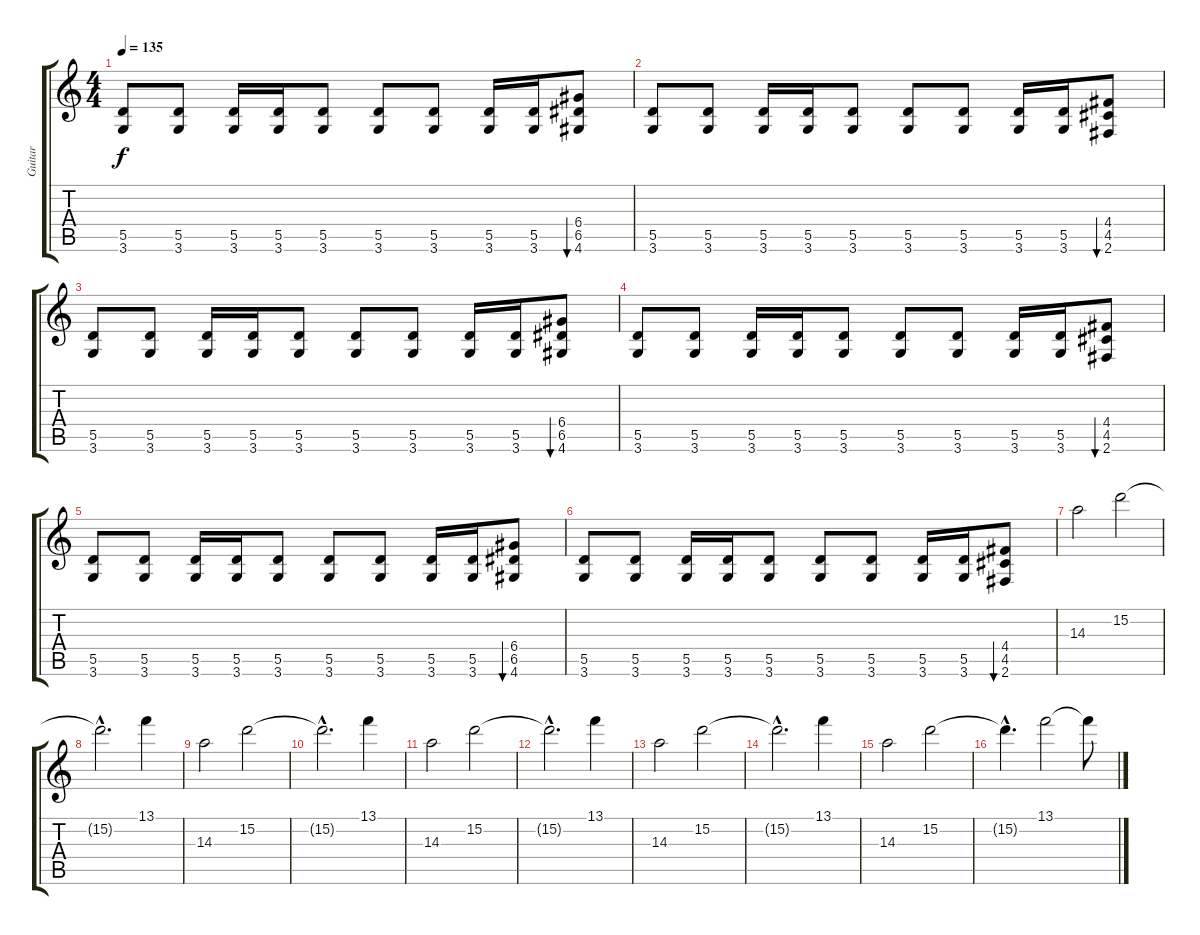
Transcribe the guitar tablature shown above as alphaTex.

\track ("Guitar" "Guitar") {instrument overdrivenguitar}
\staff {score tabs}
\tuning (E4 B3 G3 D3 A2 E2) {hide}
\ts (4 4)
\tempo 135
\clef g2
\ks c
(5.5 3.6).8{dy f} (5.5 3.6).8 (5.5 3.6).16 (5.5 3.6).16 (5.5 3.6).8 (5.5 3.6).8 (5.5 3.6).8 (5.5 3.6).16 (5.5 3.6).16 (6.4 6.5 4.6).8{bu 60} |
(5.5 3.6).8 (5.5 3.6).8 (5.5 3.6).16 (5.5 3.6).16 (5.5 3.6).8 (5.5 3.6).8 (5.5 3.6).8 (5.5 3.6).16 (5.5 3.6).16 (4.4 4.5 2.6).8{bu 60} |
(5.5 3.6).8 (5.5 3.6).8 (5.5 3.6).16 (5.5 3.6).16 (5.5 3.6).8 (5.5 3.6).8 (5.5 3.6).8 (5.5 3.6).16 (5.5 3.6).16 (6.4 6.5 4.6).8{bu 60} |
(5.5 3.6).8 (5.5 3.6).8 (5.5 3.6).16 (5.5 3.6).16 (5.5 3.6).8 (5.5 3.6).8 (5.5 3.6).8 (5.5 3.6).16 (5.5 3.6).16 (4.4 4.5 2.6).8{bu 60} |
(5.5 3.6).8 (5.5 3.6).8 (5.5 3.6).16 (5.5 3.6).16 (5.5 3.6).8 (5.5 3.6).8 (5.5 3.6).8 (5.5 3.6).16 (5.5 3.6).16 (6.4 6.5 4.6).8{bu 60} |
(5.5 3.6).8 (5.5 3.6).8 (5.5 3.6).16 (5.5 3.6).16 (5.5 3.6).8 (5.5 3.6).8 (5.5 3.6).8 (5.5 3.6).16 (5.5 3.6).16 (4.4 4.5 2.6).8{bu 60} |
14.3.2 15.2.2 |
15.2{hac t}.2{d} 13.1.4 |
14.3.2 15.2.2 |
15.2{hac t}.2{d} 13.1.4 |
14.3.2 15.2.2 |
15.2{hac t}.2{d} 13.1.4 |
14.3.2 15.2.2 |
15.2{hac t}.2{d} 13.1.4 |
14.3.2 15.2.2 |
15.2{hac t}.4{d} 13.1.2 13.1{t}.8
